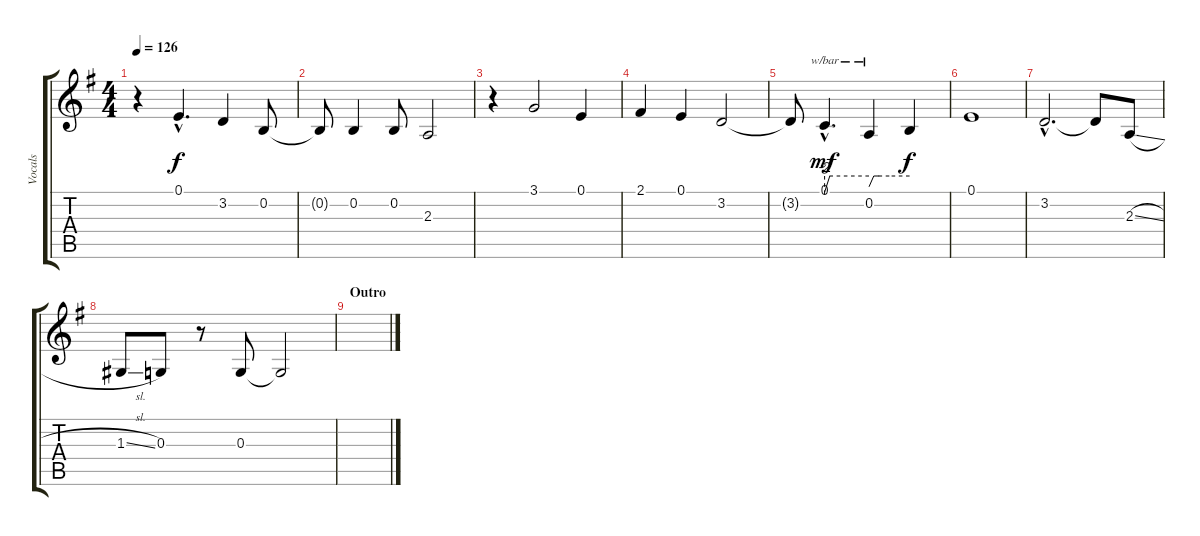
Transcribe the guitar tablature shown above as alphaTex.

\track ("Vocals" "Vocals") {instrument lead1square}
\staff {score tabs}
\tuning (E4 B3 G3 D3 A2 E2) {hide}
\ts (4 4)
\tempo 126
\clef g2
\ks g
r.4{dy f} 0.1{hac}.4{d} 3.2.4 0.2.8 |
0.2{t}.8 0.2.4 0.2.8 2.3.2 |
r.4 3.1.2 0.1.4 |
2.1.4 0.1.4 3.2.2 |
3.2{t}.8 0.1{hac}.4{d tbe (custom default 0 -8 7 0 60 0) dy mf} 0.2.4{tbe (custom default 0 -4 7 0 15 0 30 0 60 0)} 0.2{t}.4{dy f} |
0.1.1 |
3.2{hac}.2{d} 3.2{t}.8 2.3{sl}.8 |
1.3{sl}.8 0.3.8 r.8 0.3.8 0.3{t}.2 |
\section ("" "Outro")
